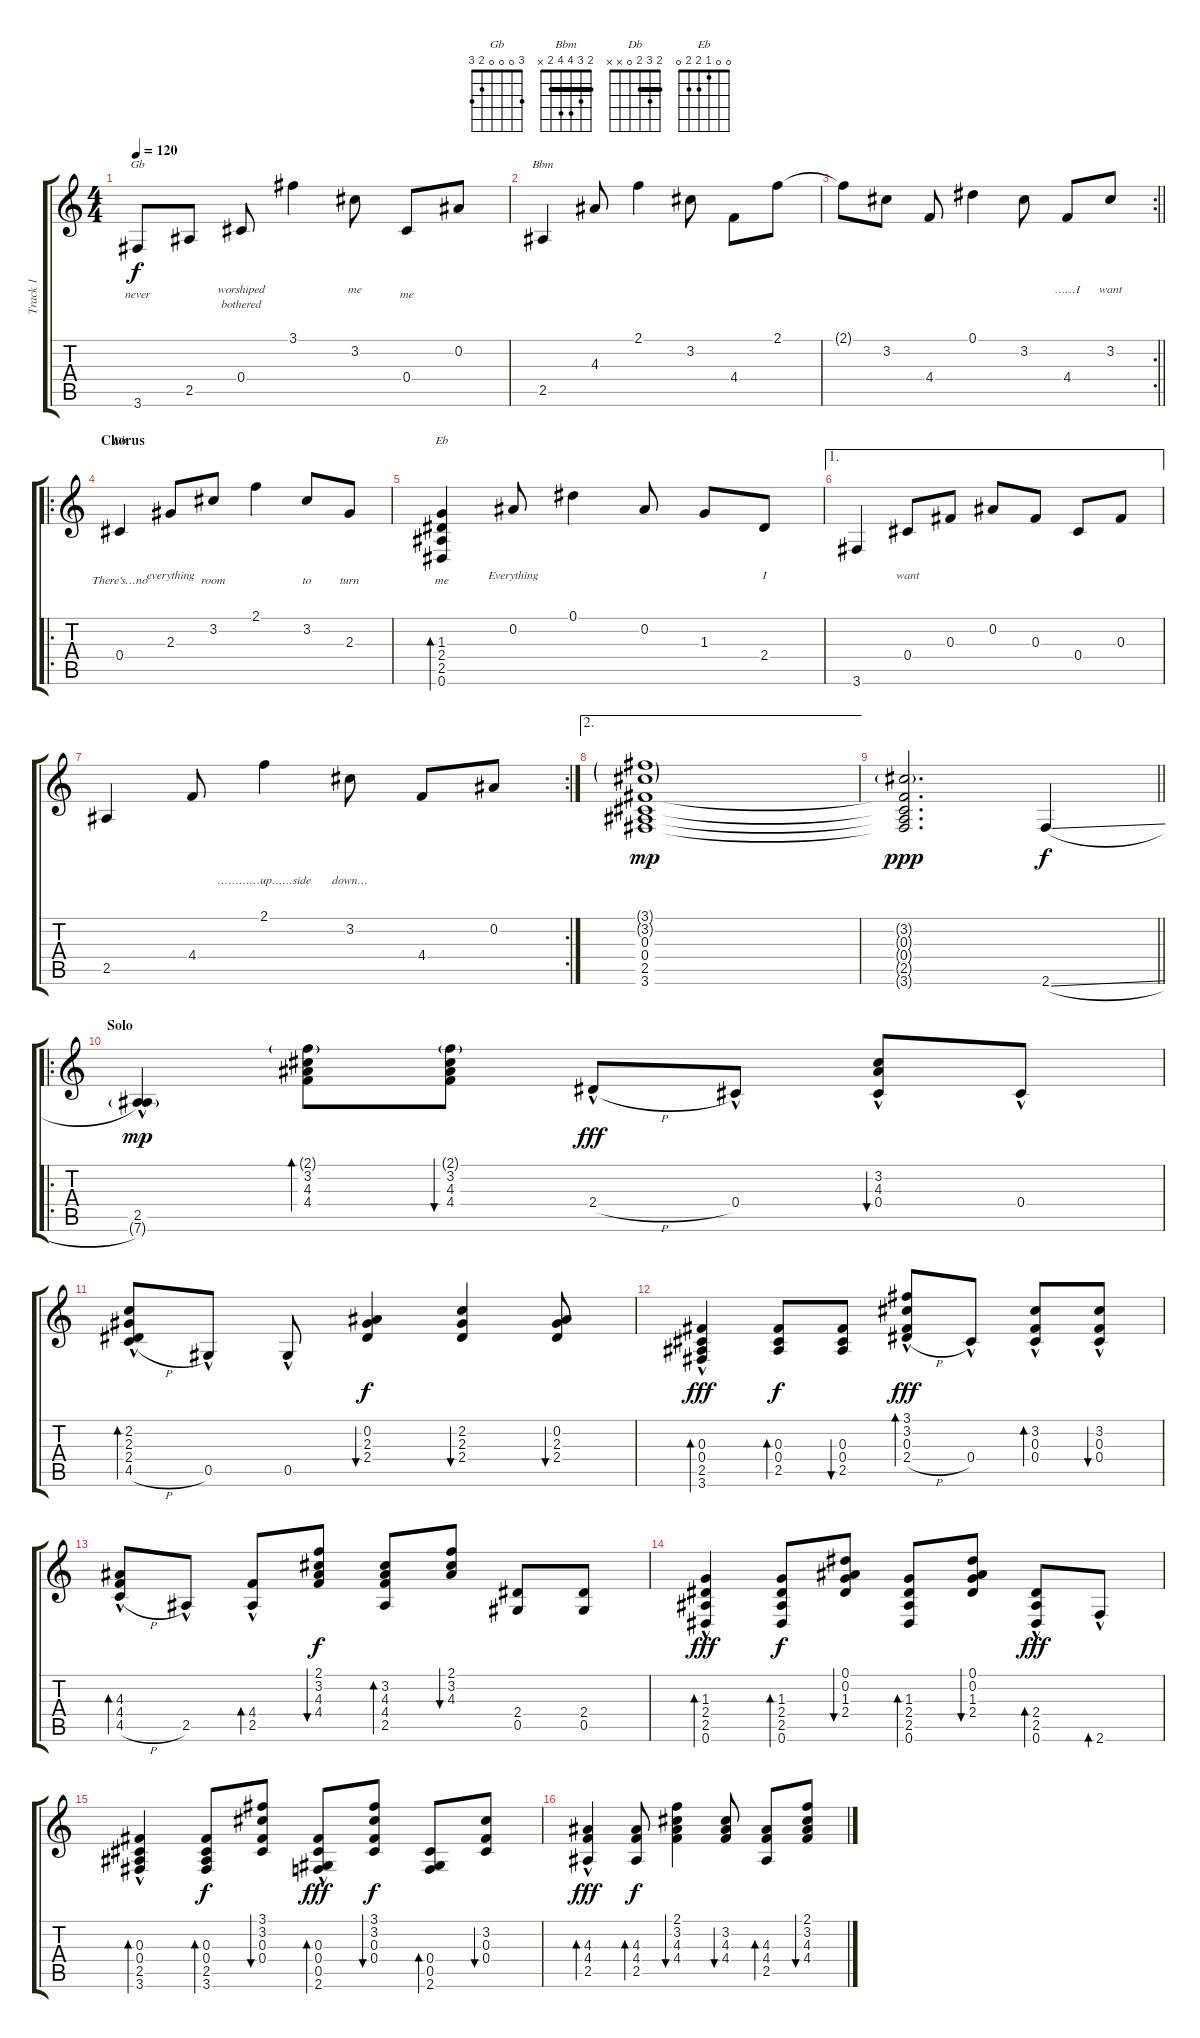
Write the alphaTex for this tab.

\track ("Track 1" "Track 1") {instrument acousticguitarsteel}
\staff {score tabs}
\tuning (Eb4 Bb3 Gb3 Db3 Ab2 Eb2) {hide}
\chord ("Gb" 3 0 0 0 2 3)
\chord ("Bbm" 2 3 4 4 2 x) {barre 2}
\chord ("Db" 2 3 2 0 x x) {barre 2}
\chord ("Eb" 0 0 1 2 2 0)
\ts (4 4)
\tempo 120
\clef g2
\ks c
3.6.8{ch "Gb" lyrics (0 "") lyrics (1 "never") lyrics (2 "") lyrics (3 "") lyrics (4 "") dy f} 2.5.8{lyrics (0 "") lyrics (1 "") lyrics (2 "") lyrics (3 "") lyrics (4 "")} 0.4.8{lyrics (0 "worshiped") lyrics (1 "bothered") lyrics (2 "") lyrics (3 "") lyrics (4 "")} 3.1.4{lyrics (0 "") lyrics (1 "") lyrics (2 "") lyrics (3 "") lyrics (4 "")} 3.2.8{lyrics (0 "me") lyrics (1 "") lyrics (2 "") lyrics (3 "") lyrics (4 "")} 0.4.8{lyrics (0 "") lyrics (1 "me") lyrics (2 "") lyrics (3 "") lyrics (4 "")} 0.2.8{lyrics (0 "") lyrics (1 "") lyrics (2 "") lyrics (3 "") lyrics (4 "")} |
2.5.4{ch "Bbm" lyrics (0 "") lyrics (1 "") lyrics (2 "") lyrics (3 "") lyrics (4 "")} 4.3.8{lyrics (0 "") lyrics (1 "") lyrics (2 "") lyrics (3 "") lyrics (4 "")} 2.1.4{lyrics (0 "") lyrics (1 "") lyrics (2 "") lyrics (3 "") lyrics (4 "")} 3.2.8{lyrics (0 "") lyrics (1 "") lyrics (2 "") lyrics (3 "") lyrics (4 "")} 4.4.8{lyrics (0 "") lyrics (1 "") lyrics (2 "") lyrics (3 "") lyrics (4 "")} 2.1.8{lyrics (0 "") lyrics (1 "") lyrics (2 "") lyrics (3 "") lyrics (4 "")} |
\rc 2
\barLineRight lightlight
2.1{t}.8{lyrics (0 "") lyrics (1 "") lyrics (2 "") lyrics (3 "") lyrics (4 "")} 3.2.8{lyrics (0 "") lyrics (1 "") lyrics (2 "") lyrics (3 "") lyrics (4 "")} 4.4.8{lyrics (0 "") lyrics (1 "") lyrics (2 "") lyrics (3 "") lyrics (4 "")} 0.1.4{lyrics (0 "") lyrics (1 "") lyrics (2 "") lyrics (3 "") lyrics (4 "")} 3.2.8{lyrics (0 "") lyrics (1 "") lyrics (2 "") lyrics (3 "") lyrics (4 "")} 4.4.8{lyrics (0 "……I") lyrics (1 "") lyrics (2 "") lyrics (3 "") lyrics (4 "")} 3.2.8{lyrics (0 "want") lyrics (1 "") lyrics (2 "") lyrics (3 "") lyrics (4 "")} |
\ro
\section ("" "Chorus")
0.4.4{ch "Db" lyrics (0 "") lyrics (1 "There’s…no") lyrics (2 "") lyrics (3 "") lyrics (4 "")} 2.3.8{lyrics (0 "everything") lyrics (1 "") lyrics (2 "") lyrics (3 "") lyrics (4 "")} 3.2.8{lyrics (0 "") lyrics (1 "room") lyrics (2 "") lyrics (3 "") lyrics (4 "")} 2.1.4{lyrics (0 "") lyrics (1 "") lyrics (2 "") lyrics (3 "") lyrics (4 "")} 3.2.8{lyrics (0 "") lyrics (1 "to") lyrics (2 "") lyrics (3 "") lyrics (4 "")} 2.3.8{lyrics (0 "") lyrics (1 "turn") lyrics (2 "") lyrics (3 "") lyrics (4 "")} |
(1.3 2.4 2.5 0.6).4{bd 60 ch "Eb" lyrics (0 "") lyrics (1 "me") lyrics (2 "") lyrics (3 "") lyrics (4 "")} 0.2.8{lyrics (0 "Everything") lyrics (1 "") lyrics (2 "") lyrics (3 "") lyrics (4 "")} 0.1.4{lyrics (0 "") lyrics (1 "") lyrics (2 "") lyrics (3 "") lyrics (4 "")} 0.2.8{lyrics (0 "") lyrics (1 "") lyrics (2 "") lyrics (3 "") lyrics (4 "")} 1.3.8{lyrics (0 "") lyrics (1 "") lyrics (2 "") lyrics (3 "") lyrics (4 "")} 2.4.8{lyrics (0 "I") lyrics (1 "") lyrics (2 "") lyrics (3 "") lyrics (4 "")} |
\ae 1
3.6.4{lyrics (0 "") lyrics (1 "") lyrics (2 "") lyrics (3 "") lyrics (4 "")} 0.4.8{lyrics (0 "want") lyrics (1 "") lyrics (2 "") lyrics (3 "") lyrics (4 "")} 0.3.8{lyrics (0 "") lyrics (1 "") lyrics (2 "") lyrics (3 "") lyrics (4 "")} 0.2.8{lyrics (0 "") lyrics (1 "") lyrics (2 "") lyrics (3 "") lyrics (4 "")} 0.3.8{lyrics (0 "") lyrics (1 "") lyrics (2 "") lyrics (3 "") lyrics (4 "")} 0.4.8{lyrics (0 "") lyrics (1 "") lyrics (2 "") lyrics (3 "") lyrics (4 "")} 0.3.8{lyrics (0 "") lyrics (1 "") lyrics (2 "") lyrics (3 "") lyrics (4 "")} |
\rc 2
2.5.4{lyrics (0 "") lyrics (1 "") lyrics (2 "") lyrics (3 "") lyrics (4 "")} 4.4.8{lyrics (0 "") lyrics (1 "") lyrics (2 "") lyrics (3 "") lyrics (4 "")} 2.1.4{lyrics (0 "") lyrics (1 "…………up……side") lyrics (2 "") lyrics (3 "") lyrics (4 "")} 3.2.8{lyrics (0 "") lyrics (1 "down…") lyrics (2 "") lyrics (3 "") lyrics (4 "")} 4.4.8 0.2.8 |
\ae 2
(3.1{g} 3.2{g} 0.3 0.4 2.5 3.6).1{dy mp} |
\barLineRight lightlight
(3.2{g} 0.3{t} 0.4{t} 2.5{t} 3.6{t}).2{d dy ppp} 2.6{sl}.4{dy f} |
\ro
\section ("" "Solo")
(2.5{hac} 7.6{g}).4{dy mp} (2.1{g} 3.2 4.3 4.4).8{bd 120} (2.1{g} 3.2 4.3 4.4).8{bu 120} 2.4{h hac}.8{dy fff} 0.4{hac}.8 (3.2 4.3 0.4{hac}).8{bu 120} 0.4{hac}.8 |
(2.2 2.3 2.4 4.5{h hac}).8{bd 120} 0.5{hac}.8 0.5{hac}.8 (0.2 2.3 2.4).4{bu 120 dy f} (2.2 2.3 2.4).4{bu 120} (0.2 2.3 2.4).8{bu 120} |
(0.3 0.4 2.5 3.6{hac}).4{bd 120 dy fff} (0.3 0.4 2.5).8{bd 120 dy f} (0.3 0.4 2.5).8{bu 120} (3.1 3.2 0.3 2.4{h hac}).8{bd 120 dy fff} 0.4{hac}.8 (3.2 0.3 0.4{hac}).8{bd 120} (3.2 0.3 0.4{hac}).8{bu 120} |
(4.3 4.4 4.5{h hac}).8{bd 120} 2.5{hac}.8 (4.4 2.5{hac}).8{bd 120} (2.1 3.2 4.3 4.4).8{bu 120 dy f} (3.2 4.3 4.4 2.5).8{bd 60} (2.1 3.2 4.3).8{bu 120} (2.4 0.5).8 (2.4 0.5).8 |
(1.3 2.4 2.5 0.6{hac}).4{bd 60 dy fff} (1.3 2.4 2.5 0.6).8{bd 60 dy f} (0.1 0.2 1.3 2.4).8{bu 60} (1.3 2.4 2.5 0.6).8{bd 60} (0.1 0.2 1.3 2.4).8{bu 60} (2.4 2.5 0.6{hac}).8{bd 60 dy fff} 2.6{hac}.8{bd 60} |
(0.3 0.4 2.5 3.6{hac}).4{bd 60} (0.3 0.4 2.5 3.6).8{bd 60 dy f} (3.1 3.2 0.3 0.4).8{bu 60} (0.3 0.4 0.5 2.6{hac}).8{bd 30 dy fff} (3.1 3.2 0.3 0.4).8{bu 60 dy f} (0.4 0.5 2.6).8{bd 60} (3.2 0.3 0.4).8{bu 60} |
(4.3 4.4 2.5{hac}).4{bd 60 dy fff} (4.3 4.4 2.5).8{bd 60 dy f} (2.1 3.2 4.3 4.4).4{bu 60} (3.2 4.3 4.4).8{bu 60} (4.3 4.4 2.5).8{bd 60} (2.1 3.2 4.3 4.4).8{bu 60}
